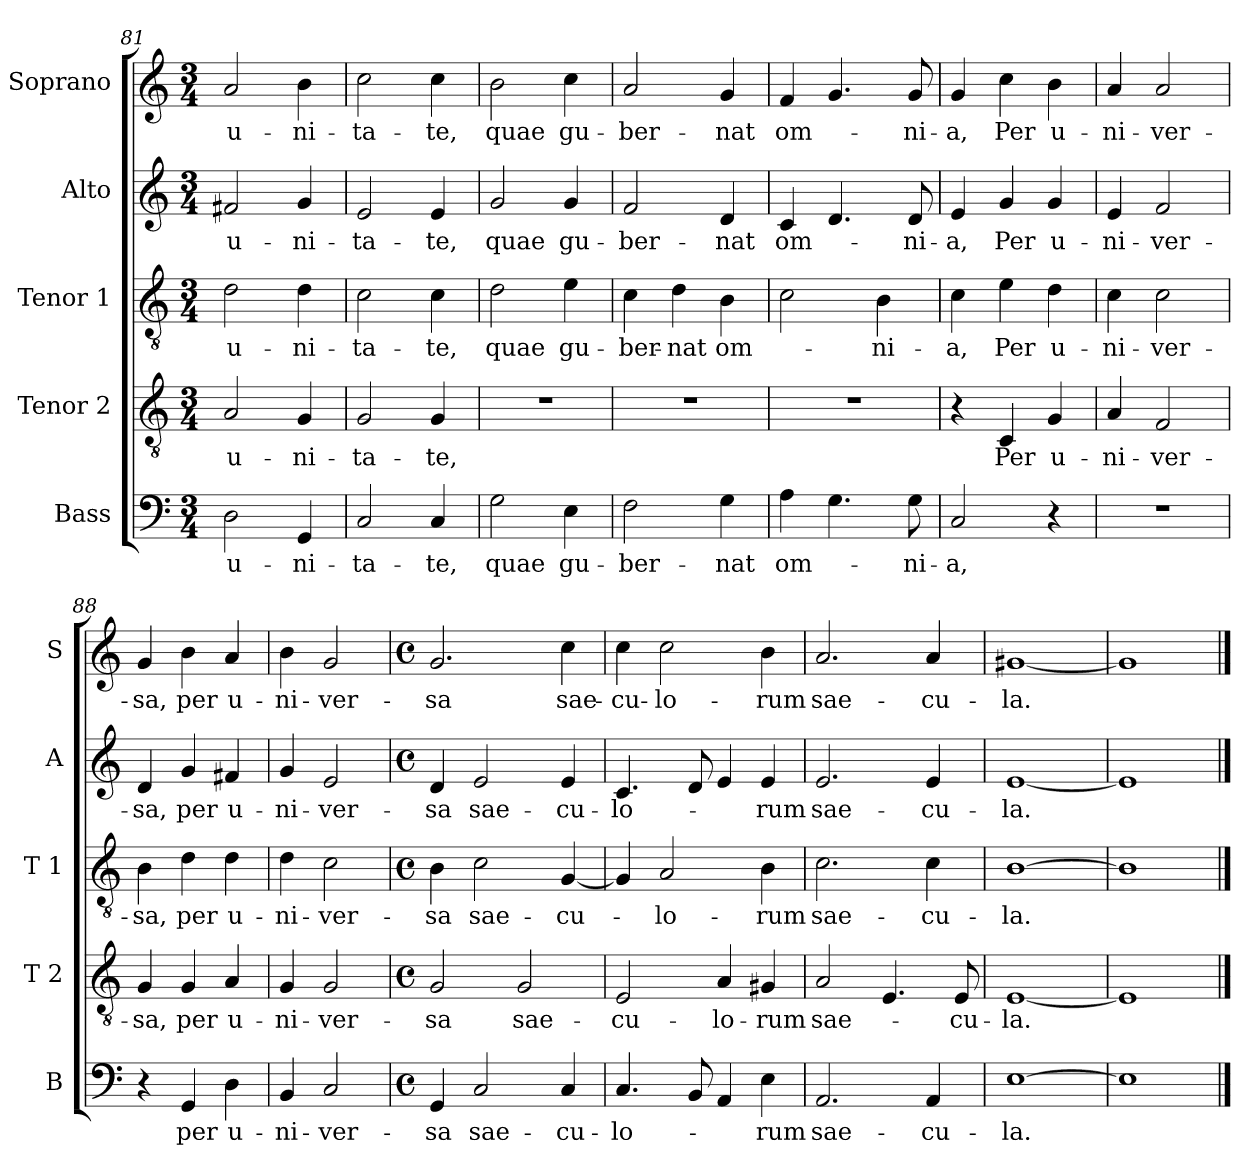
**kern	**text	**kern	**text	**kern	**text	**kern	**text	**kern	**text
*part5	*part5	*part4	*part4	*part3	*part3	*part2	*part2	*part1	*part1
*staff5	*staff5	*staff4	*staff4	*staff3	*staff3	*staff2	*staff2	*staff1	*staff1
*I"Bass	*	*I"Tenor 2	*	*I"Tenor 1	*	*I"Alto	*	*I"Soprano	*
*I'B	*	*I'T 2	*	*I'T 1	*	*I'A	*	*I'S	*
*clefF4	*	*clefGv2	*	*clefGv2	*	*clefG2	*	*clefG2	*
*k[]	*	*k[]	*	*k[]	*	*k[]	*	*k[]	*
*C:	*	*C:	*	*C:	*	*C:	*	*C:	*
*M3/4	*	*M3/4	*	*M3/4	*	*M3/4	*	*M3/4	*
=81	=81	=81	=81	=81	=81	=81	=81	=81	=81
!	!LO:LY:b	!	!LO:LY:b	!	!LO:LY:b	!	!LO:LY:b	!	!LO:LY:b
2D\	u-	2A/	u-	2d\	u-	2f#X/	u-	2a/	u-
!	!LO:LY:b	!	!LO:LY:b	!	!LO:LY:b	!	!LO:LY:b	!	!LO:LY:b
4GG/	-ni-	4G/	-ni-	4d\	-ni-	4g/	-ni-	4b\	-ni-
=82	=82	=82	=82	=82	=82	=82	=82	=82	=82
!	!LO:LY:b	!	!LO:LY:b	!	!LO:LY:b	!	!LO:LY:b	!	!LO:LY:b
2C/	-ta-	2G/	-ta-	2c\	-ta-	2e/	-ta-	2cc\	-ta-
!	!LO:LY:b	!	!LO:LY:b	!	!LO:LY:b	!	!LO:LY:b	!	!LO:LY:b
4C/	-te,	4G/	-te,	4c\	-te,	4e/	-te,	4cc\	-te,
=83	=83	=83	=83	=83	=83	=83	=83	=83	=83
!	!LO:LY:b	!	!	!	!LO:LY:b	!	!LO:LY:b	!	!LO:LY:b
2G\	quae	2.r	.	2d\	quae	2g/	quae	2b\	quae
!	!LO:LY:b	!	!	!	!LO:LY:b	!	!LO:LY:b	!	!LO:LY:b
4E\	gu-	.	.	4e\	gu-	4g/	gu-	4cc\	gu-
=84	=84	=84	=84	=84	=84	=84	=84	=84	=84
!	!LO:LY:b	!	!	!	!LO:LY:b	!	!LO:LY:b	!	!LO:LY:b
2F\	-ber-	2.r	.	4c\	-ber-	2f/	-ber-	2a/	-ber-
!	!	!	!	!	!LO:LY:b	!	!	!	!
.	.	.	.	4d\	-nat	.	.	.	.
!	!LO:LY:b	!	!	!	!LO:LY:b	!	!LO:LY:b	!	!LO:LY:b
4G\	-nat	.	.	4B\	om-	4d/	-nat	4g/	-nat
=85	=85	=85	=85	=85	=85	=85	=85	=85	=85
!	!LO:LY:b	!	!	!	!	!	!LO:LY:b	!	!LO:LY:b
4A\	om-	2.r	.	2c\	.	4c/	om-	4f/	om-
4.G\	.	.	.	.	.	4.d/	.	4.g/	.
!	!	!	!	!	!LO:LY:b	!	!	!	!
.	.	.	.	4B\	-ni-	.	.	.	.
!	!LO:LY:b	!	!	!	!	!	!LO:LY:b	!	!LO:LY:b
8G\	-ni-	.	.	.	.	8d/	-ni-	8g/	-ni-
=86	=86	=86	=86	=86	=86	=86	=86	=86	=86
!	!LO:LY:b	!	!	!	!LO:LY:b	!	!LO:LY:b	!	!LO:LY:b
2C/	-a,	4r	.	4c\	-a,	4e/	-a,	4g/	-a,
!	!	!	!LO:LY:b	!	!LO:LY:b	!	!LO:LY:b	!	!LO:LY:b
.	.	4C/	Per	4e\	Per	4g/	Per	4cc\	Per
!	!	!	!LO:LY:b	!	!LO:LY:b	!	!LO:LY:b	!	!LO:LY:b
4r	.	4G/	u-	4d\	u-	4g/	u-	4b\	u-
=87	=87	=87	=87	=87	=87	=87	=87	=87	=87
!	!	!	!LO:LY:b	!	!LO:LY:b	!	!LO:LY:b	!	!LO:LY:b
2.r	.	4A/	-ni-	4c\	-ni-	4e/	-ni-	4a/	-ni-
!	!	!	!LO:LY:b	!	!LO:LY:b	!	!LO:LY:b	!	!LO:LY:b
.	.	2F/	-ver-	2c\	-ver-	2f/	-ver-	2a/	-ver-
!!LO:LB:g=z
=88	=88	=88	=88	=88	=88	=88	=88	=88	=88
!	!	!	!LO:LY:b	!	!LO:LY:b	!	!LO:LY:b	!	!LO:LY:b
4r	.	4G/	-sa,	4B\	-sa,	4d/	-sa,	4g/	-sa,
!	!LO:LY:b	!	!LO:LY:b	!	!LO:LY:b	!	!LO:LY:b	!	!LO:LY:b
4GG/	per	4G/	per	4d\	per	4g/	per	4b\	per
!	!LO:LY:b	!	!LO:LY:b	!	!LO:LY:b	!	!LO:LY:b	!	!LO:LY:b
4D\	u-	4A/	u-	4d\	u-	4f#X/	u-	4a/	u-
=89	=89	=89	=89	=89	=89	=89	=89	=89	=89
!	!LO:LY:b	!	!LO:LY:b	!	!LO:LY:b	!	!LO:LY:b	!	!LO:LY:b
4BB/	-ni-	4G/	-ni-	4d\	-ni-	4g/	-ni-	4b\	-ni-
!	!LO:LY:b	!	!LO:LY:b	!	!LO:LY:b	!	!LO:LY:b	!	!LO:LY:b
2C/	-ver-	2G/	-ver-	2c\	-ver-	2e/	-ver-	2g/	-ver-
=90	=90	=90	=90	=90	=90	=90	=90	=90	=90
*M4/4	*	*M4/4	*	*M4/4	*	*M4/4	*	*M4/4	*
*met(c)	*	*met(c)	*	*met(c)	*	*met(c)	*	*met(c)	*
!	!LO:LY:b	!	!LO:LY:b	!	!LO:LY:b	!	!LO:LY:b	!	!LO:LY:b
4GG/	-sa	2G/	-sa	4B\	-sa	4d/	-sa	2.g/	-sa
!	!LO:LY:b	!	!	!	!LO:LY:b	!	!LO:LY:b	!	!
2C/	sae-	.	.	2c\	sae-	2e/	sae-	.	.
!	!	!	!LO:LY:b	!	!	!	!	!	!
.	.	2G/	sae-	.	.	.	.	.	.
!	!LO:LY:b	!	!	!	!LO:LY:b	!	!LO:LY:b	!	!LO:LY:b
4C/	-cu-	.	.	[4G/	-cu-	4e/	-cu-	4cc\	sae-
=91	=91	=91	=91	=91	=91	=91	=91	=91	=91
!	!LO:LY:b	!	!LO:LY:b	!	!	!	!LO:LY:b	!	!LO:LY:b
4.C/	-lo-	2E/	-cu-	4G/]	.	4.c/	-lo-	4cc\	-cu-
!	!	!	!	!	!LO:LY:b	!	!	!	!LO:LY:b
.	.	.	.	2A/	-lo-	.	.	2cc\	-lo-
8BB/	.	.	.	.	.	8d/	.	.	.
!	!	!	!LO:LY:b	!	!	!	!	!	!
4AA/	.	4A/	-lo-	.	.	4e/	.	.	.
!	!LO:LY:b	!	!LO:LY:b	!	!LO:LY:b	!	!LO:LY:b	!	!LO:LY:b
4E\	-rum	4G#X/	-rum	4B\	-rum	4e/	-rum	4b\	-rum
=92	=92	=92	=92	=92	=92	=92	=92	=92	=92
!	!LO:LY:b	!	!LO:LY:b	!	!LO:LY:b	!	!LO:LY:b	!	!LO:LY:b
2.AA/	sae-	2A/	sae-	2.c\	sae-	2.e/	sae-	2.a/	sae-
.	.	4.E/	.	.	.	.	.	.	.
!	!LO:LY:b	!	!	!	!LO:LY:b	!	!LO:LY:b	!	!LO:LY:b
4AA/	-cu-	.	.	4c\	-cu-	4e/	-cu-	4a/	-cu-
!	!	!	!LO:LY:b	!	!	!	!	!	!
.	.	8E/	-cu-	.	.	.	.	.	.
=93	=93	=93	=93	=93	=93	=93	=93	=93	=93
!	!LO:LY:b	!	!LO:LY:b	!	!LO:LY:b	!	!LO:LY:b	!	!LO:LY:b
[1E	-la.	[1E	-la.	[1B	-la.	[1e	-la.	[1g#X	-la.
=94	=94	=94	=94	=94	=94	=94	=94	=94	=94
1E]	.	1E]	.	1B]	.	1e]	.	1g#]	.
==	==	==	==	==	==	==	==	==	==
*-	*-	*-	*-	*-	*-	*-	*-	*-	*-
